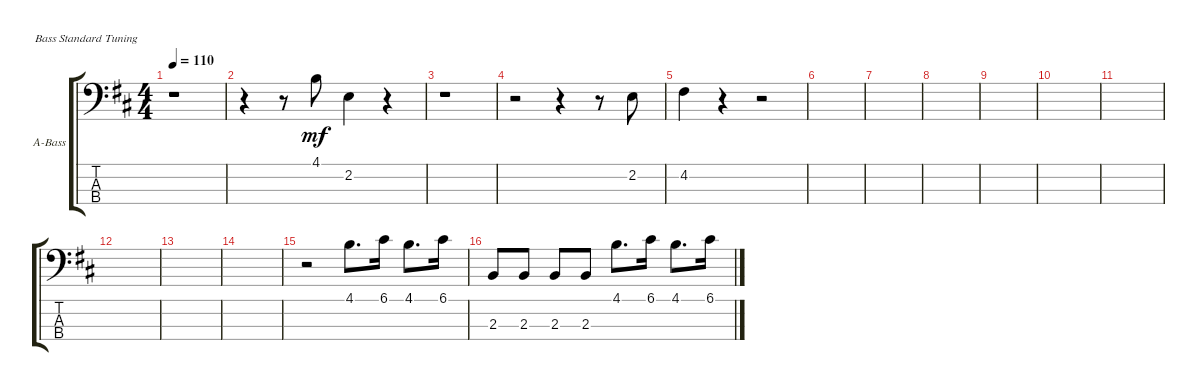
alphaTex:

\defaultSystemsLayout 4
\bracketExtendMode groupsimilarinstruments
\firstSystemTrackNameOrientation horizontal
\otherSystemsTrackNameOrientation horizontal
\track ("b.c" "A-Bass") {instrument acousticbass}
\staff {score tabs}
\tuning (G2 D2 A1 E1)
\ts (4 4)
\tempo 110
\clef f4
\scale
0.333333
\ks d
r.1{dy mf} |
\scale
0.333333 r.4 r.8 4.1.8 2.2.4 r.4 |
\scale
0.333333 r.1 |
\scale
0.333333 r.2 r.4 r.8 2.2.8 |
\scale
0.333333 4.2.4 r.4 r.2 |
\scale
0.333333 |
\scale
0.333333 |
\scale
0.333333 |
\scale
0.333333 |
\scale
0.333333 |
\scale
0.333333 |
\scale
0.333333 |
\scale
0.333333 |
\scale
0.333333 |
\scale
0.333333 r.2 4.1.8{d} 6.1.16 4.1.8{d} 6.1.16 |
\scale
0.333333 2.3.8 2.3.8 2.3.8 2.3.8 4.1.8{d} 6.1.16 4.1.8{d} 6.1.16
